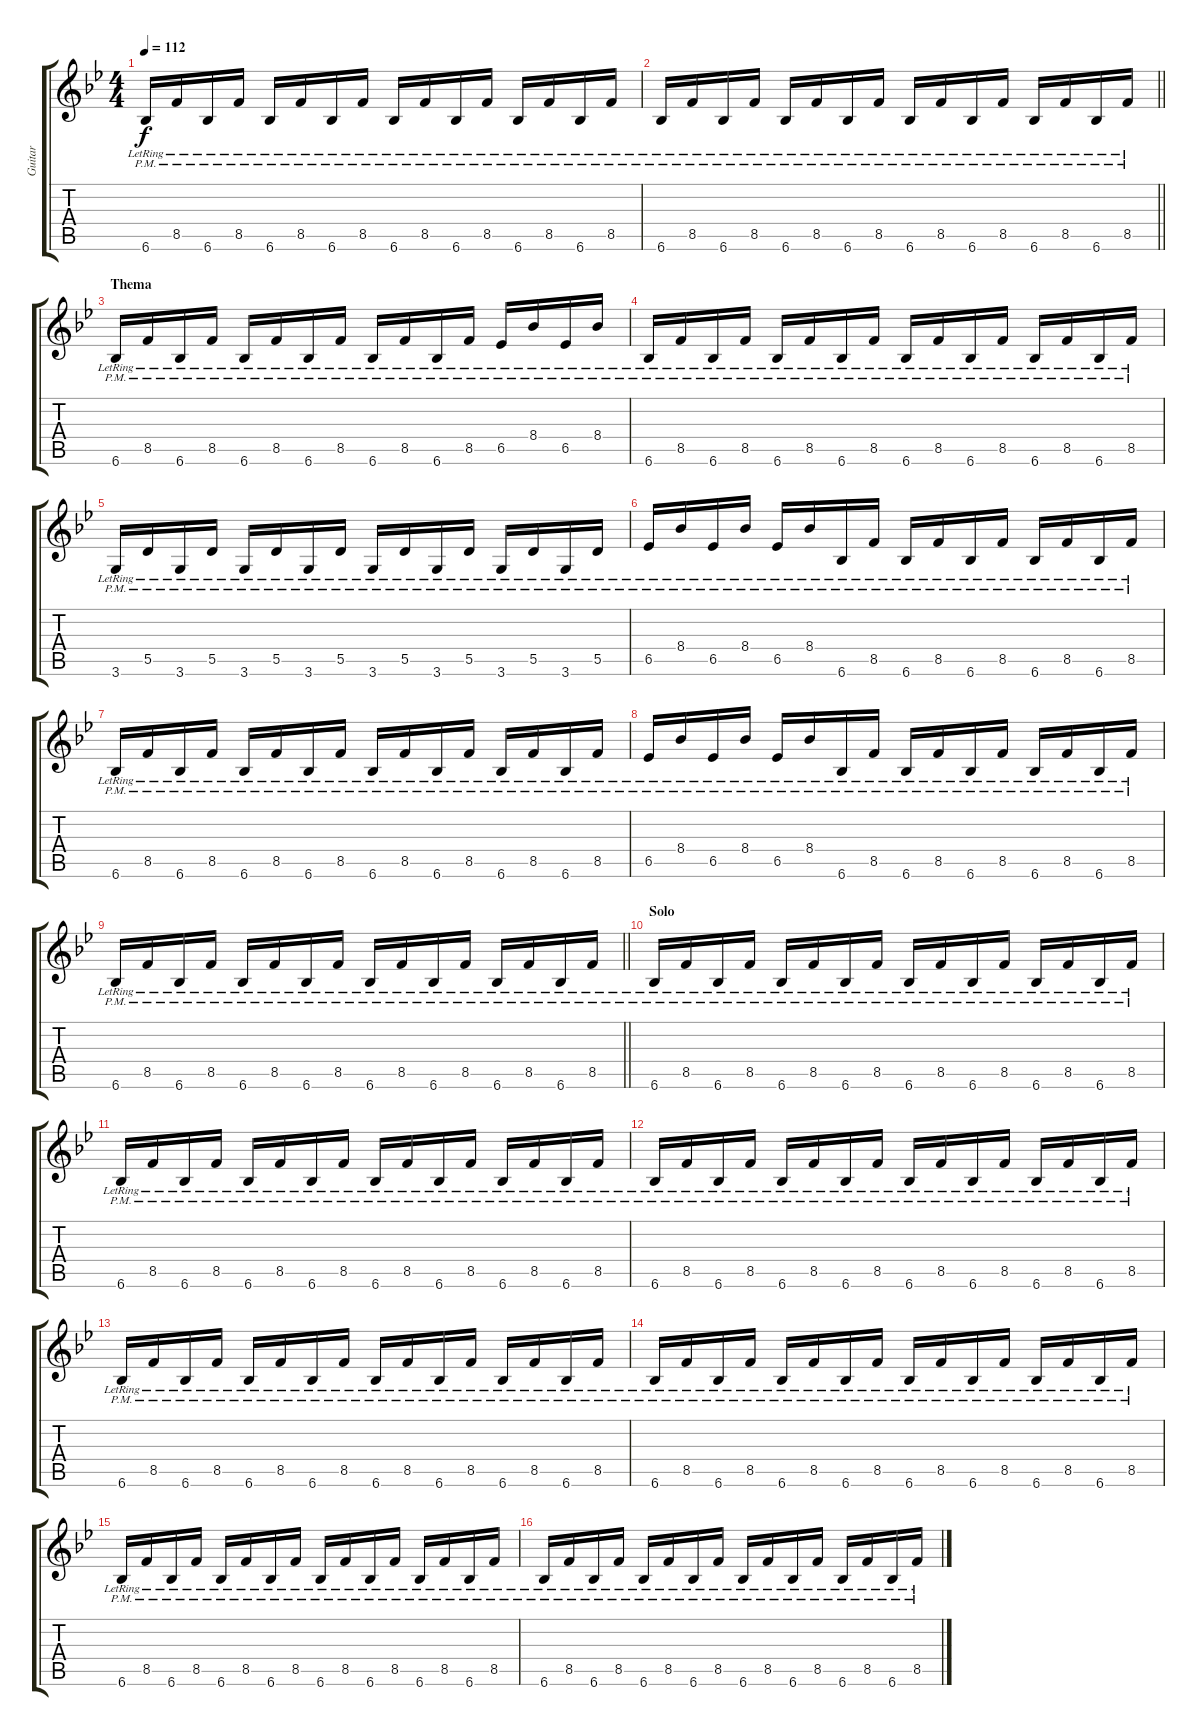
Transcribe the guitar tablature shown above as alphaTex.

\track ("Guitar" "Guitar") {instrument electricguitarmuted}
\staff {score tabs}
\tuning (E4 B3 G3 D3 A2 E2) {hide}
\ts (4 4)
\tempo 112
\clef g2
\ks bb
6.6{pm lr}.16{dy f volume 8 instrument electricguitarmuted} 8.5{pm lr}.16 6.6{pm lr}.16 8.5{pm lr}.16 6.6{pm lr}.16 8.5{pm lr}.16 6.6{pm lr}.16 8.5{pm lr}.16 6.6{pm lr}.16 8.5{pm lr}.16 6.6{pm lr}.16 8.5{pm lr}.16 6.6{pm lr}.16 8.5{pm lr}.16 6.6{pm lr}.16 8.5{pm lr}.16 |
\barLineRight lightlight
6.6{pm lr}.16 8.5{pm lr}.16 6.6{pm lr}.16 8.5{pm lr}.16 6.6{pm lr}.16 8.5{pm lr}.16 6.6{pm lr}.16 8.5{pm lr}.16 6.6{pm lr}.16 8.5{pm lr}.16 6.6{pm lr}.16 8.5{pm lr}.16 6.6{pm lr}.16 8.5{pm lr}.16 6.6{pm lr}.16 8.5{pm lr}.16 |
\section ("" "Thema")
6.6{pm lr}.16 8.5{pm lr}.16 6.6{pm lr}.16 8.5{pm lr}.16 6.6{pm lr}.16 8.5{pm lr}.16 6.6{pm lr}.16 8.5{pm lr}.16 6.6{pm lr}.16 8.5{pm lr}.16 6.6{pm lr}.16 8.5{pm lr}.16 6.5{pm lr}.16 8.4{pm lr}.16 6.5{pm lr}.16 8.4{pm lr}.16 |
6.6{pm lr}.16 8.5{pm lr}.16 6.6{pm lr}.16 8.5{pm lr}.16 6.6{pm lr}.16 8.5{pm lr}.16 6.6{pm lr}.16 8.5{pm lr}.16 6.6{pm lr}.16 8.5{pm lr}.16 6.6{pm lr}.16 8.5{pm lr}.16 6.6{pm lr}.16 8.5{pm lr}.16 6.6{pm lr}.16 8.5{pm lr}.16 |
3.6{pm lr}.16 5.5{pm lr}.16 3.6{pm lr}.16 5.5{pm lr}.16 3.6{pm lr}.16 5.5{pm lr}.16 3.6{pm lr}.16 5.5{pm lr}.16 3.6{pm lr}.16 5.5{pm lr}.16 3.6{pm lr}.16 5.5{pm lr}.16 3.6{pm lr}.16 5.5{pm lr}.16 3.6{pm lr}.16 5.5{pm lr}.16 |
6.5{pm lr}.16 8.4{pm lr}.16 6.5{pm lr}.16 8.4{pm lr}.16 6.5{pm lr}.16 8.4{pm lr}.16 6.6{pm lr}.16 8.5{pm lr}.16 6.6{pm lr}.16 8.5{pm lr}.16 6.6{pm lr}.16 8.5{pm lr}.16 6.6{pm lr}.16 8.5{pm lr}.16 6.6{pm lr}.16 8.5{pm lr}.16 |
6.6{pm lr}.16 8.5{pm lr}.16 6.6{pm lr}.16 8.5{pm lr}.16 6.6{pm lr}.16 8.5{pm lr}.16 6.6{pm lr}.16 8.5{pm lr}.16 6.6{pm lr}.16 8.5{pm lr}.16 6.6{pm lr}.16 8.5{pm lr}.16 6.6{pm lr}.16 8.5{pm lr}.16 6.6{pm lr}.16 8.5{pm lr}.16 |
6.5{pm lr}.16 8.4{pm lr}.16 6.5{pm lr}.16 8.4{pm lr}.16 6.5{pm lr}.16 8.4{pm lr}.16 6.6{pm lr}.16 8.5{pm lr}.16 6.6{pm lr}.16 8.5{pm lr}.16 6.6{pm lr}.16 8.5{pm lr}.16 6.6{pm lr}.16 8.5{pm lr}.16 6.6{pm lr}.16 8.5{pm lr}.16 |
\barLineRight lightlight
6.6{pm lr}.16 8.5{pm lr}.16 6.6{pm lr}.16 8.5{pm lr}.16 6.6{pm lr}.16 8.5{pm lr}.16 6.6{pm lr}.16 8.5{pm lr}.16 6.6{pm lr}.16 8.5{pm lr}.16 6.6{pm lr}.16 8.5{pm lr}.16 6.6{pm lr}.16 8.5{pm lr}.16 6.6{pm lr}.16 8.5{pm lr}.16 |
\section ("" "Solo")
6.6{pm lr}.16 8.5{pm lr}.16 6.6{pm lr}.16 8.5{pm lr}.16 6.6{pm lr}.16 8.5{pm lr}.16 6.6{pm lr}.16 8.5{pm lr}.16 6.6{pm lr}.16 8.5{pm lr}.16 6.6{pm lr}.16 8.5{pm lr}.16 6.6{pm lr}.16 8.5{pm lr}.16 6.6{pm lr}.16 8.5{pm lr}.16 |
6.6{pm lr}.16 8.5{pm lr}.16 6.6{pm lr}.16 8.5{pm lr}.16 6.6{pm lr}.16 8.5{pm lr}.16 6.6{pm lr}.16 8.5{pm lr}.16 6.6{pm lr}.16 8.5{pm lr}.16 6.6{pm lr}.16 8.5{pm lr}.16 6.6{pm lr}.16 8.5{pm lr}.16 6.6{pm lr}.16 8.5{pm lr}.16 |
6.6{pm lr}.16 8.5{pm lr}.16 6.6{pm lr}.16 8.5{pm lr}.16 6.6{pm lr}.16 8.5{pm lr}.16 6.6{pm lr}.16 8.5{pm lr}.16 6.6{pm lr}.16 8.5{pm lr}.16 6.6{pm lr}.16 8.5{pm lr}.16 6.6{pm lr}.16 8.5{pm lr}.16 6.6{pm lr}.16 8.5{pm lr}.16 |
6.6{pm lr}.16 8.5{pm lr}.16 6.6{pm lr}.16 8.5{pm lr}.16 6.6{pm lr}.16 8.5{pm lr}.16 6.6{pm lr}.16 8.5{pm lr}.16 6.6{pm lr}.16 8.5{pm lr}.16 6.6{pm lr}.16 8.5{pm lr}.16 6.6{pm lr}.16 8.5{pm lr}.16 6.6{pm lr}.16 8.5{pm lr}.16 |
6.6{pm lr}.16 8.5{pm lr}.16 6.6{pm lr}.16 8.5{pm lr}.16 6.6{pm lr}.16 8.5{pm lr}.16 6.6{pm lr}.16 8.5{pm lr}.16 6.6{pm lr}.16 8.5{pm lr}.16 6.6{pm lr}.16 8.5{pm lr}.16 6.6{pm lr}.16 8.5{pm lr}.16 6.6{pm lr}.16 8.5{pm lr}.16 |
6.6{pm lr}.16 8.5{pm lr}.16 6.6{pm lr}.16 8.5{pm lr}.16 6.6{pm lr}.16 8.5{pm lr}.16 6.6{pm lr}.16 8.5{pm lr}.16 6.6{pm lr}.16 8.5{pm lr}.16 6.6{pm lr}.16 8.5{pm lr}.16 6.6{pm lr}.16 8.5{pm lr}.16 6.6{pm lr}.16 8.5{pm lr}.16 |
6.6{pm lr}.16 8.5{pm lr}.16 6.6{pm lr}.16 8.5{pm lr}.16 6.6{pm lr}.16 8.5{pm lr}.16 6.6{pm lr}.16 8.5{pm lr}.16 6.6{pm lr}.16 8.5{pm lr}.16 6.6{pm lr}.16 8.5{pm lr}.16 6.6{pm lr}.16 8.5{pm lr}.16 6.6{pm lr}.16 8.5{pm lr}.16
